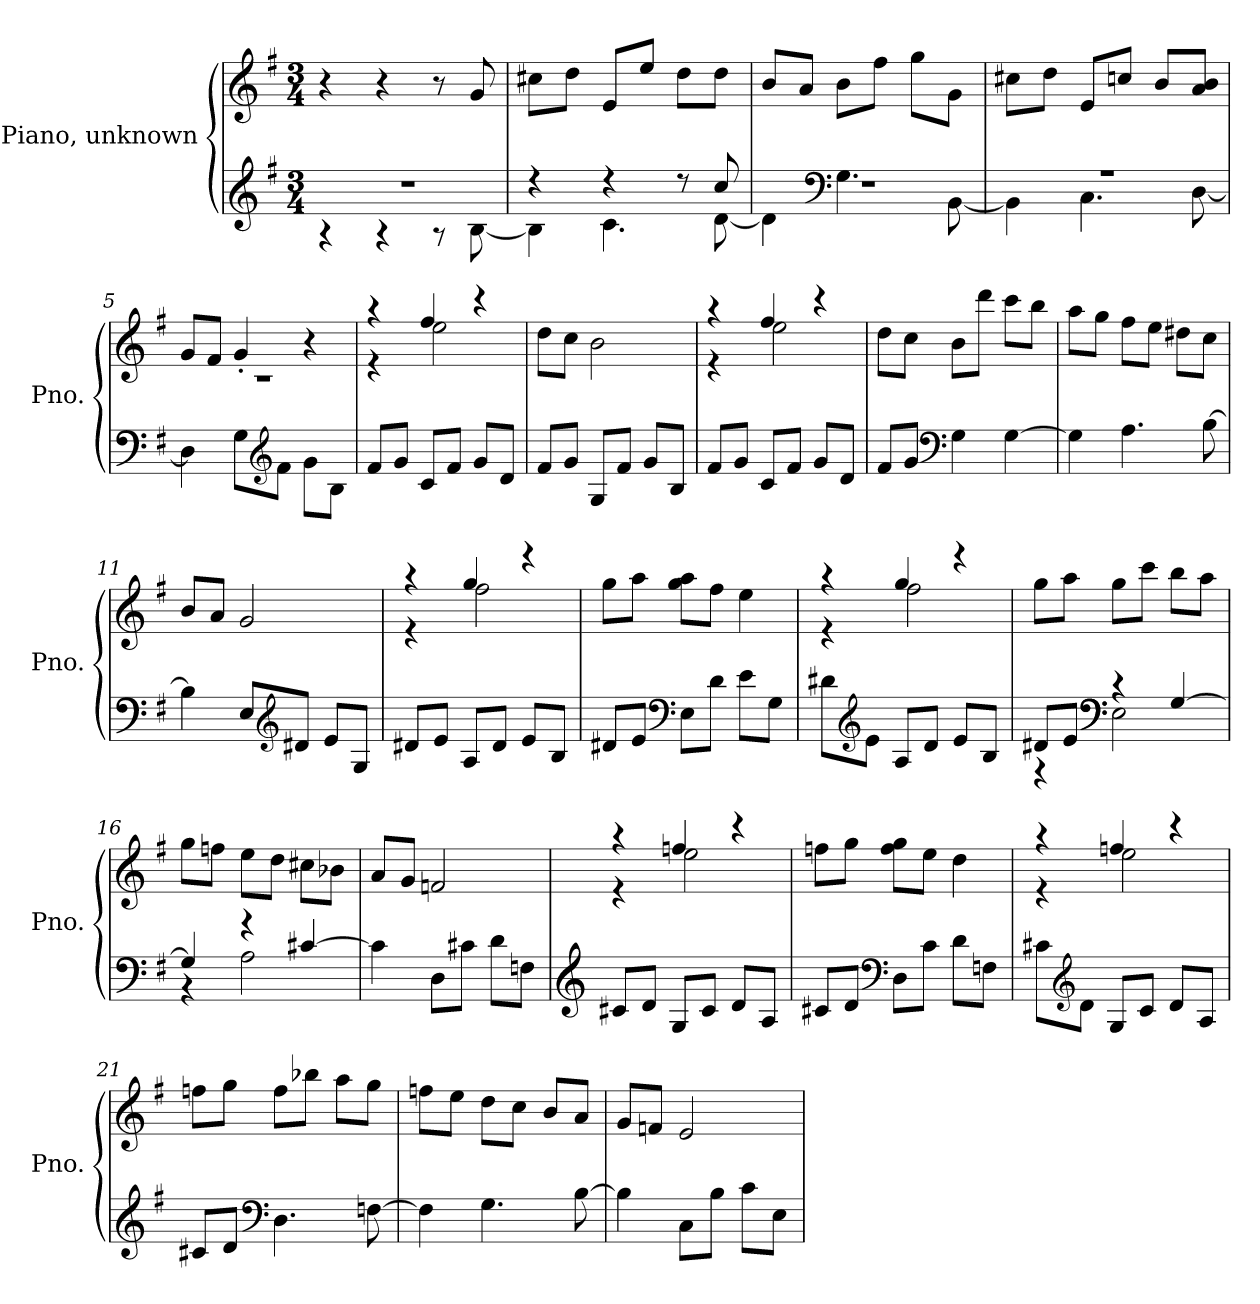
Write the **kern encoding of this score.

**kern	**kern
*part1	*part1
*staff2	*staff1
*I"Piano, unknown	*
*I'Pno.	*
*clefG2	*clefG2
*k[f#]	*k[f#]
*M3/4	*M3/4
*MM150	*MM150
=1	=1
*^	*
2.r	4r	4r
.	4r	4r
.	8r	8r
.	[8B\	8g/
=2	=2	=2
4r	4B\]	8cc#X\L
.	.	8dd\J
4r	4.c\	8e/L
.	.	8ee/J
8r	.	8dd\L
8cc/	[8d\	8dd\J
=3	=3	=3
2.r	4d\]	8b/L
.	.	8a/J
*clefF4	*	*
.	4.G\	8b\L
.	.	8ff#\J
.	.	8gg\L
.	[8BB\	8g\J
=4	=4	=4
2.r	4BB\]	8cc#X\L
.	.	8dd\J
.	4.C\	8e/L
.	.	8ccn/J
.	.	8b/L
.	[8D\	8a/ 8b/J
=5	=5	=5
2.r	4D\]	8g/L
.	.	8f#/J
.	8G\L	4g'/
*clefG2	*	*
.	8f#\J	.
.	8g\L	4r
.	8B\J	.
*v	*v	*
!!LO:LB:g=z
=6	=6
*	*^
8f#/L	4r	4r
8g/J	.	.
8c/L	4ff#/	2ee\
8f#/J	.	.
8g/L	4r	.
8d/J	.	.
*	*v	*v
=7	=7
8f#/L	8dd\L
8g/J	8cc\J
8G/L	2b\
8f#/J	.
8g/L	.
8B/J	.
=8	=8
*	*^
8f#/L	4r	4r
8g/J	.	.
8c/L	4ff#/	2ee\
8f#/J	.	.
8g/L	4r	.
8d/J	.	.
*	*v	*v
=9	=9
8f#/L	8dd\L
8g/J	8cc\J
*clefF4	*
4G\	8b\L
.	8ddd\J
[4G\	8ccc\L
.	8bb\J
=10	=10
4G\]	8aa\L
.	8gg\J
4.A\	8ff#\L
.	8ee\J
.	8dd#X\L
[8B\	8cc\J
!!LO:LB:g=z
=11	=11
4B\]	8b/L
.	8a/J
8E/L	2g/
*clefG2	*
8d#X/J	.
8e/L	.
8G/J	.
=12	=12
*	*^
8d#X/L	4r	4r
8e/J	.	.
8A/L	4gg/	2ff#\
8d#/J	.	.
8e/L	4r	.
8B/J	.	.
*	*v	*v
=13	=13
8d#X/L	8gg\L
8e/J	8aa\J
*clefF4	*
8E\L	8gg\ 8aa\L
8d#\J	8ff#\J
8e\L	4ee\
8G\J	.
=14	=14
*	*^
8d#X\L	4r	4r
*clefG2	*	*
8e\J	.	.
8A/L	4gg/	2ff#\
8d#/J	.	.
8e/L	4r	.
8B/J	.	.
*	*v	*v
=15	=15
*^	*
8d#X/L	4r	8gg\L
8e/J	.	8aa\J
*clefF4	*	*
4r	2E\	8gg\L
.	.	8ccc\J
[4G/	.	8bb\L
.	.	8aa\J
!!LO:LB:g=z
=16	=16	=16
4G/]	4r	8gg\L
.	.	8ffn\J
4r	2A\	8ee\L
.	.	8dd\J
[4c#X/	.	8cc#X\L
.	.	8b-X\J
*v	*v	*
=17	=17
4c#\]	8a/L
.	8g/J
8D\L	2fn/
8c#X\J	.
8d\L	.
8Fn\J	.
=18	=18
*clefG2	*
*	*^
8c#X/L	4r	4r
8d/J	.	.
8G/L	4ffn/	2ee\
8c#/J	.	.
8d/L	4r	.
8A/J	.	.
*	*v	*v
=19	=19
8c#X/L	8ffn\L
8d/J	8gg\J
*clefF4	*
8D\L	8ff\ 8gg\L
8c#\J	8ee\J
8d\L	4dd\
8Fn\J	.
!!LO:LB:g=z
=20	=20
*	*^
8c#X\L	4r	4r
*clefG2	*	*
8d\J	.	.
8G/L	4ffn/	2ee\
8c#/J	.	.
8d/L	4r	.
8A/J	.	.
*	*v	*v
=21	=21
8c#X/L	8ffn\L
8d/J	8gg\J
*clefF4	*
4.D\	8ff\L
.	8bb-X\J
.	8aa\L
[8Fn\	8gg\J
=22	=22
4F\]	8ffn\L
.	8ee\J
4.G\	8dd\L
.	8cc\J
.	8b/L
[8B\	8a/J
=23	=23
4B\]	8g/L
.	8fn/J
8C\L	2e/
8B\J	.
8c\L	.
8E\J	.
=	=
*-	*-
